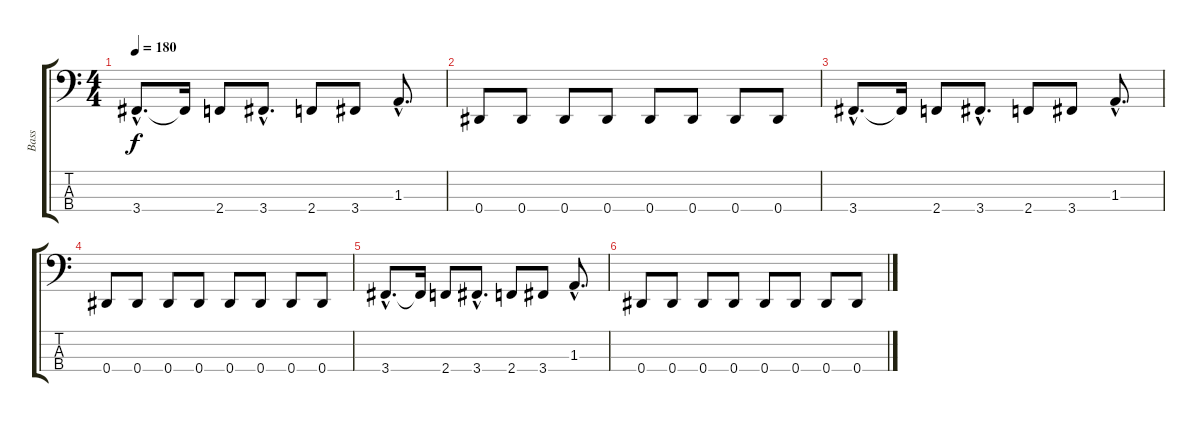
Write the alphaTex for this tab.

\track ("Bass" "Bass") {instrument electricbassfinger}
\staff {score tabs}
\tuning (Gb2 Db2 Ab1 Eb1) {hide}
\ts (4 4)
\tempo 180
\clef f4
\ks c
3.4{hac}.8{d dy f} 3.4{t}.16 2.4.8 3.4{hac}.8{d} 2.4.8 3.4.8 1.3{hac}.8{d} |
0.4.8 0.4.8 0.4.8 0.4.8 0.4.8 0.4.8 0.4.8 0.4.8 |
3.4{hac}.8{d} 3.4{t}.16 2.4.8 3.4{hac}.8{d} 2.4.8 3.4.8 1.3{hac}.8{d} |
0.4.8 0.4.8 0.4.8 0.4.8 0.4.8 0.4.8 0.4.8 0.4.8 |
3.4{hac}.8{d} 3.4{t}.16 2.4.8 3.4{hac}.8{d} 2.4.8 3.4.8 1.3{hac}.8{d} |
0.4.8 0.4.8 0.4.8 0.4.8 0.4.8 0.4.8 0.4.8 0.4.8
